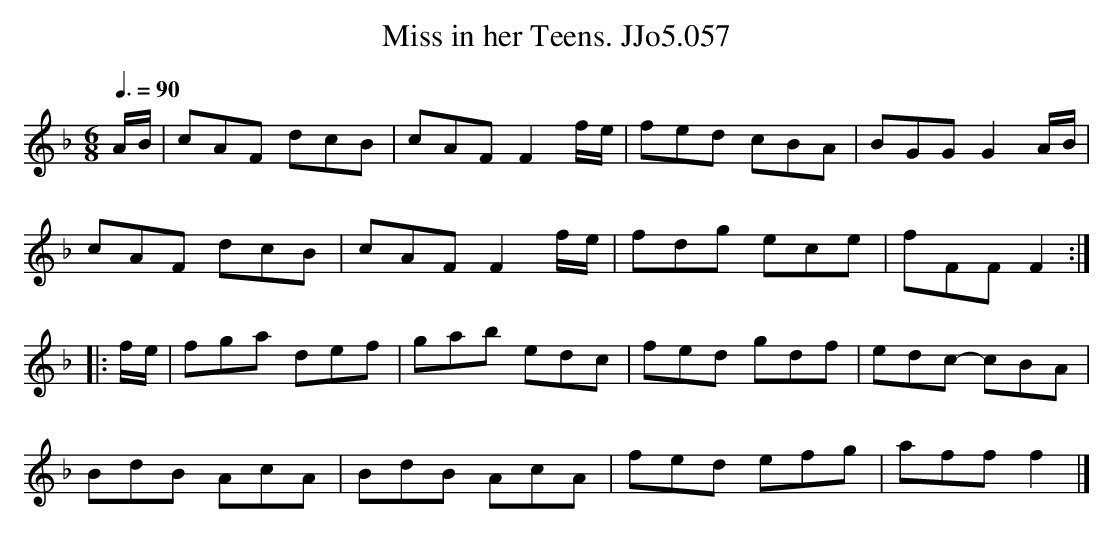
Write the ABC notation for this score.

X:1
T:Miss in her Teens. JJo5.057
M:6/8
L:1/8
Q:3/8=90
K:F
A/B/ | cAF dcB | cAF F2 f/e/ | fed cBA | BGG G2A/B/ |
cAF dcB | cAF F2f/e/ | fdg ece | fFF F2 :|
|: f/e/ | fga def | gab edc | fed gdf | edc- cBA |
BdB AcA | BdB AcA | fed efg | aff f2 |]
